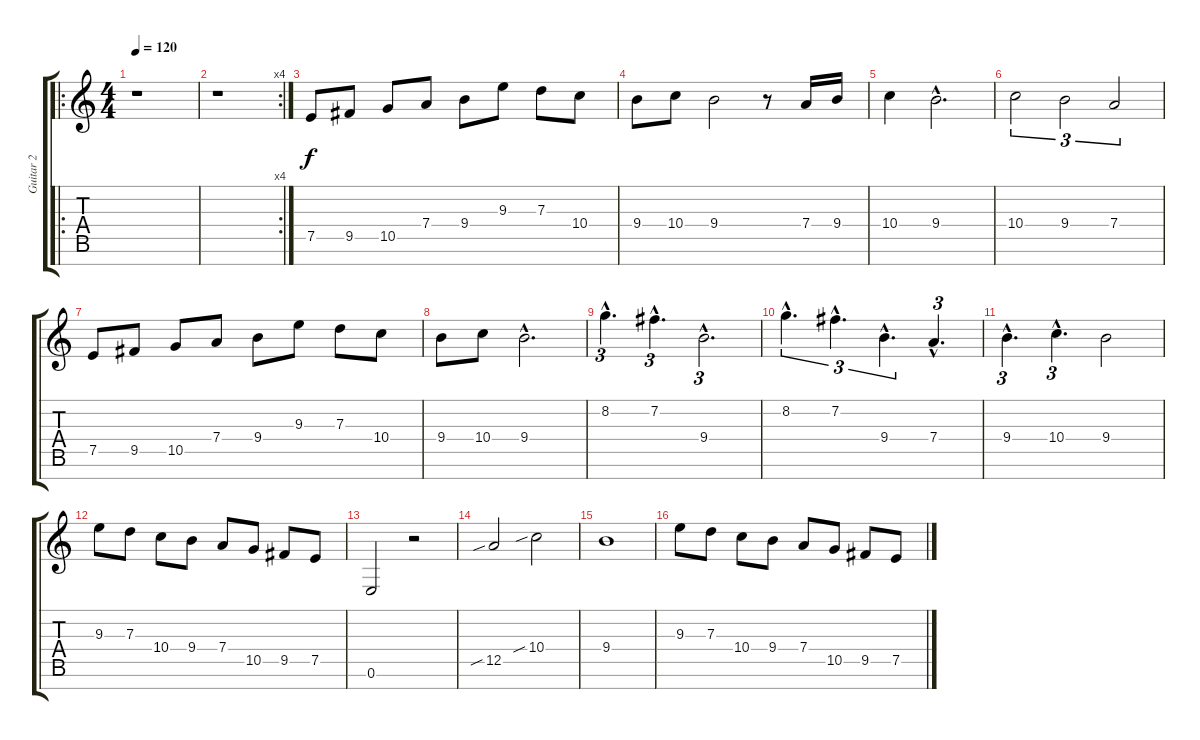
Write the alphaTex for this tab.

\track ("Guitar 2" "Guitar 2") {instrument acousticguitarsteel}
\staff {score tabs}
\tuning (E4 B3 G3 D3 A2 E2 B1) {hide}
\ro
\ts (4 4)
\tempo 120
\clef g2
\ks c
r.1{dy f instrument acousticguitarsteel} |
\rc 4
r.1 |
7.5.8 9.5.8 10.5.8 7.4.8 9.4.8 9.3.8 7.3.8 10.4.8 |
9.4.8 10.4.8 9.4.2 r.8 7.4.16 9.4.16 |
10.4.4 9.4{hac}.2{d} |
10.4.2{tu (3 2)} 9.4.2{tu (3 2)} 7.4.2{tu (3 2)} |
7.5.8 9.5.8 10.5.8 7.4.8 9.4.8 9.3.8 7.3.8 10.4.8 |
9.4.8 10.4.8 9.4{hac}.2{d} |
8.2{hac}.4{d tu (3 2)} 7.2{hac}.4{d tu (3 2)} 9.4{hac}.2{d tu (3 2)} |
8.2{hac}.4{d tu (3 2)} 7.2{hac}.4{d tu (3 2)} 9.4{hac}.4{d tu (3 2)} 7.4{hac}.4{d tu (3 2)} |
9.4{hac}.4{d tu (3 2)} 10.4{hac}.4{d tu (3 2)} 9.4.2 |
9.3.8 7.3.8 10.4.8 9.4.8 7.4.8 10.5.8 9.5.8 7.5.8 |
0.6.2 r.2 |
12.5{sib}.2 10.4{sib}.2 |
9.4.1 |
9.3.8 7.3.8 10.4.8 9.4.8 7.4.8 10.5.8 9.5.8 7.5.8
